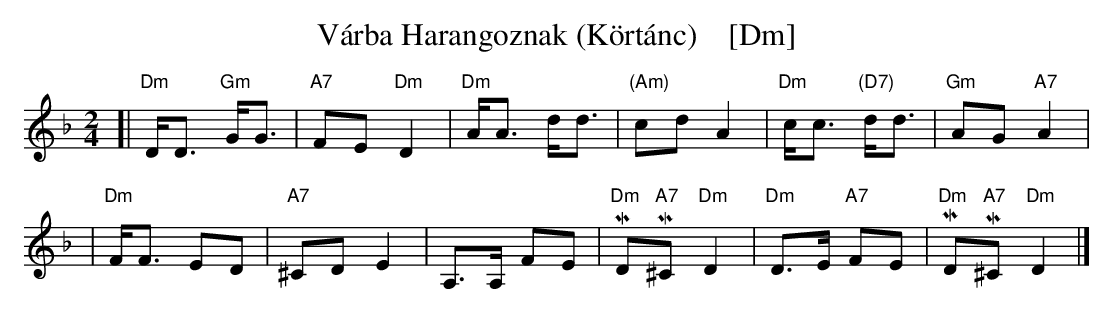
X:1
T: V\'arba Harangoznak (K\"ort\'anc)    [Dm]
M: 2/4
L: 1/8
K: Dm
[| "Dm"D<D "Gm"G<G | "A7"FE "Dm"D2 \
| "Dm"A<A d<d | "(Am)"cd A2 \
| "Dm"c<c "(D7)"d<d | "Gm"AG "A7"A2 |
|  "Dm"F<F ED | "A7"^CD E2 \
| A,>A, FE | "Dm"MD"A7"M^C "Dm"D2 \
| "Dm"D>E "A7"FE | "Dm"MD"A7"M^C "Dm"D2 |]
